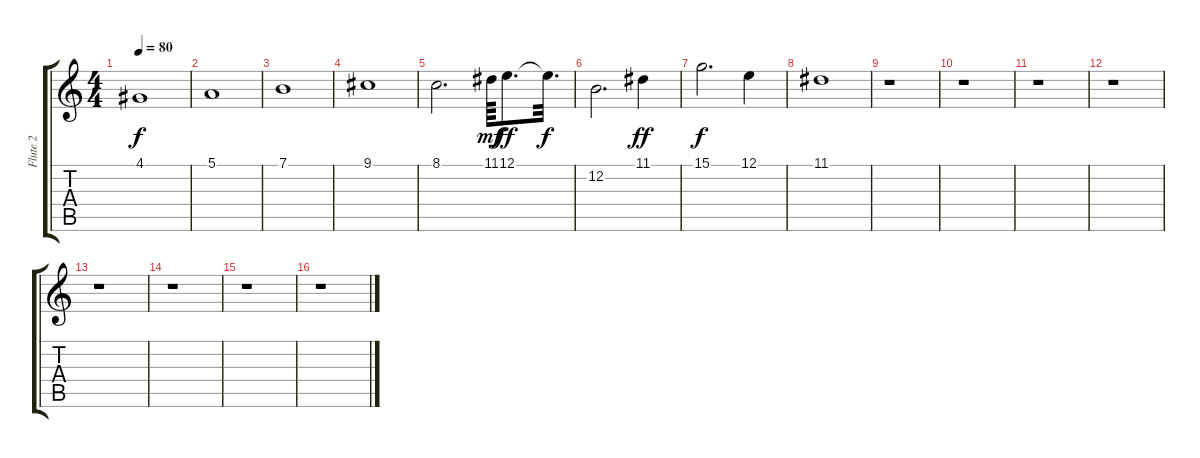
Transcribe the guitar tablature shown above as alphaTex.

\track ("Flute 2" "Flute 2") {instrument flute}
\staff {score tabs}
\tuning (E4 B3 G3 D3 A2 E2) {hide}
\ts (4 4)
\tempo 80
\clef g2
\ks c
4.1.1{dy f} |
5.1.1 |
7.1.1 |
9.1.1 |
8.1.2{d} 11.1.64{dy mf} 12.1.8{d dy ff} 12.1{t}.32{d dy f} |
12.2.2{d} 11.1.4{dy ff} |
15.1.2{d dy f} 12.1.4 |
11.1.1 |
r.1 |
r.1 |
r.1 |
r.1 |
r.1 |
r.1 |
r.1 |
r.1
